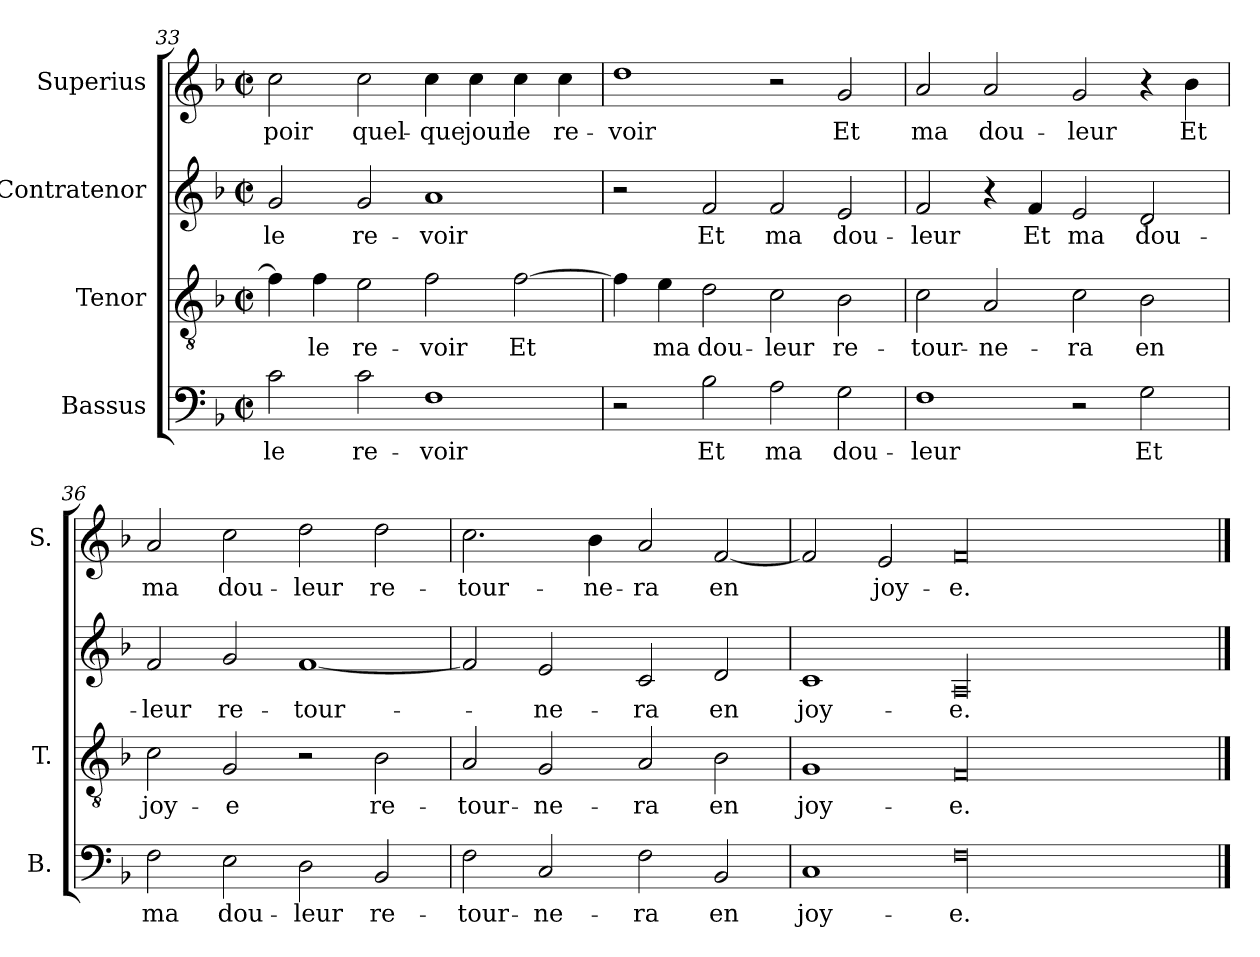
**kern	**text	**kern	**text	**kern	**text	**kern	**text
*part4	*part4	*part3	*part3	*part2	*part2	*part1	*part1
*staff4	*staff4	*staff3	*staff3	*staff2	*staff2	*staff1	*staff1
*I"Bassus	*	*I"Tenor	*	*I"Contratenor	*	*I"Superius	*
*I'B.	*	*I'T.	*	*	*	*I'S.	*
*clefF4	*	*clefGv2	*	*clefG2	*	*clefG2	*
*k[b-]	*	*k[b-]	*	*k[b-]	*	*k[b-]	*
*F:	*	*F:	*	*F:	*	*F:	*
*M2/2	*	*M2/2	*	*M2/2	*	*M2/2	*
*met(c|)	*	*met(c|)	*	*met(c|)	*	*met(c|)	*
=33	=33	=33	=33	=33	=33	=33	=33
2c\	le	4f\]	.	2g/	le	2cc\	-poir
.	.	4f\	le	.	.	.	.
2c\	re-	2e\	re-	2g/	re-	2cc\	quel-
1F\	-voir	2f\	-voir	1a/	-voir	4cc\	-que
.	.	.	.	.	.	4cc\	jour
.	.	[2f\	Et	.	.	4cc\	le
.	.	.	.	.	.	4cc\	re-
!!LO:LB:g=z
=34	=34	=34	=34	=34	=34	=34	=34
2r	.	4f\]	.	2r	.	1dd\	-voir
.	.	4e\	ma	.	.	.	.
2B-\	Et	2d\	dou-	2f/	Et	.	.
2A\	ma	2c\	-leur	2f/	ma	2r	.
2G\	dou-	2B-\	re-	2e/	dou-	2g/	Et
=35	=35	=35	=35	=35	=35	=35	=35
1F\	-leur	2c\	-tour-	2f/	-leur	2a/	ma
.	.	2A/	-ne-	4r	.	2a/	dou-
.	.	.	.	4f/	Et	.	.
2r	.	2c\	-ra	2e/	ma	2g/	-leur
2G\	Et	2B-\	en	2d/	dou-	4r	.
.	.	.	.	.	.	4b-\	Et
=36	=36	=36	=36	=36	=36	=36	=36
2F\	ma	2c\	joy-	2f/	-leur	2a/	ma
2E\	dou-	2G/	-e	2g/	re-	2cc\	dou-
2D\	-leur	2r	.	[1f/	-tour-	2dd\	-leur
2BB-/	re-	2B-\	re-	.	.	2dd\	re-
=37	=37	=37	=37	=37	=37	=37	=37
2F\	-tour-	2A/	-tour-	2f/]	.	2.cc\	-tour-
2C/	-ne-	2G/	-ne-	2e/	-ne-	.	.
.	.	.	.	.	.	4b-\	-ne-
2F\	-ra	2A/	-ra	2c/	-ra	2a/	-ra
2BB-/	en	2B-\	en	2d/	en	[2f/	en
=38	=38	=38	=38	=38	=38	=38	=38
1C/	joy-	1G/	joy-	1c/	joy-	2f/]	.
.	.	.	.	.	.	2e/	joy-
00F\	-e.	00F/	-e.	00A/	-e.	00f/	-e.
==	==	==	==	==	==	==	==
*-	*-	*-	*-	*-	*-	*-	*-
